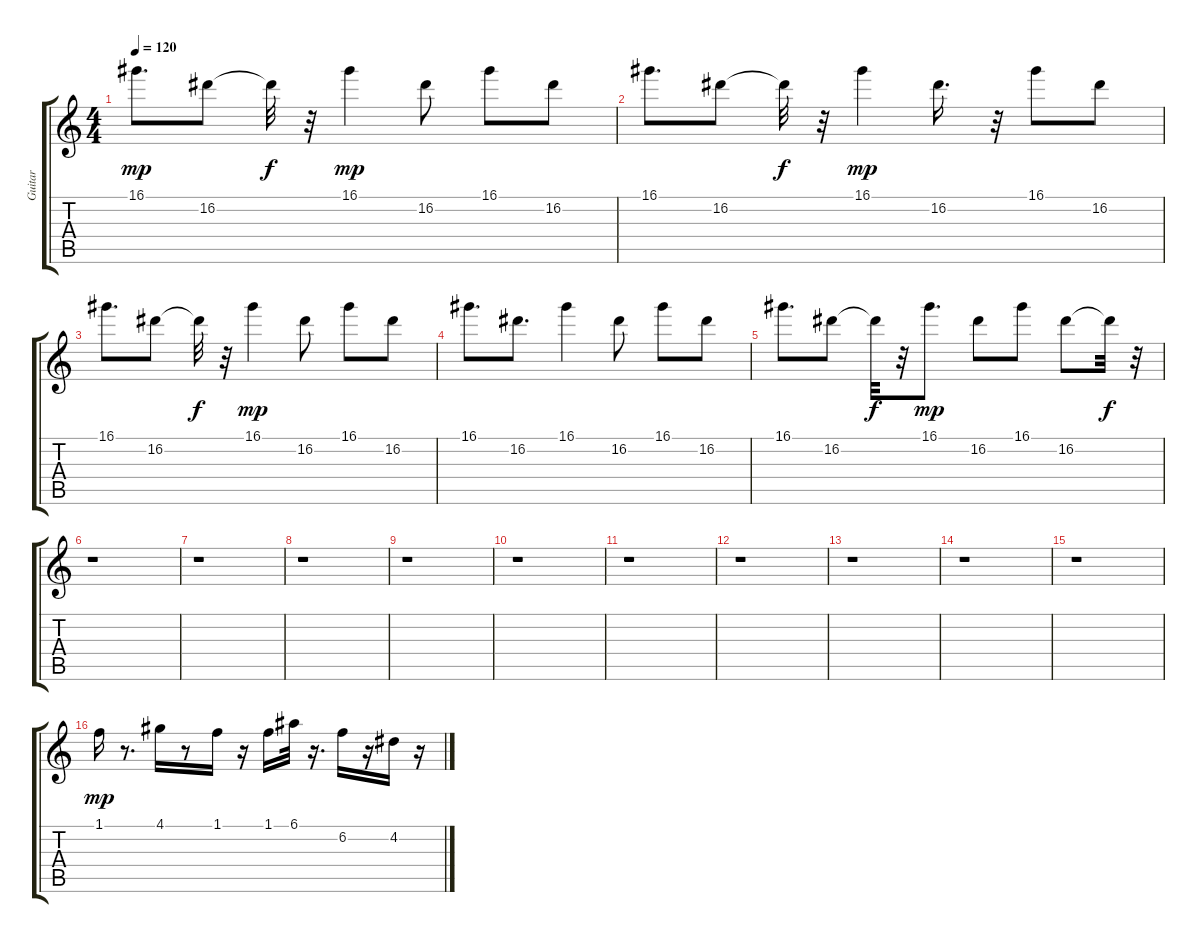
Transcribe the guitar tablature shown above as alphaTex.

\track ("Guitar" "Guitar") {instrument acousticguitarsteel}
\staff {score tabs}
\tuning (E4 B3 G3 D3 A2 E2) {hide}
\ts (4 4)
\tempo 120
\clef g2
\ks c
16.1.8{d dy mp} 16.2.8 16.2{t}.32{dy f} r.32 16.1.4{dy mp} 16.2.8 16.1.8 16.2.8 |
16.1.8{d} 16.2.8 16.2{t}.32{dy f} r.32 16.1.4{dy mp} 16.2.16{d} r.32 16.1.8 16.2.8 |
16.1.8{d} 16.2.8 16.2{t}.32{dy f} r.32 16.1.4{dy mp} 16.2.8 16.1.8 16.2.8 |
16.1.8{d} 16.2.8{d} 16.1.4 16.2.8 16.1.8 16.2.8 |
16.1.8{d} 16.2.8 16.2{t}.32{dy f} r.32 16.1.8{d dy mp} 16.2.8 16.1.8 16.2.8 16.2{t}.32{dy f} r.32 |
r.1 |
r.1 |
r.1 |
r.1 |
r.1 |
r.1 |
r.1 |
r.1 |
r.1 |
r.1 |
1.1.16{dy mp} r.8{d} 4.1.16 r.8 1.1.16 r.16 1.1.16 6.1.32 r.16{d} 6.2.16 r.16 4.2.16 r.16
